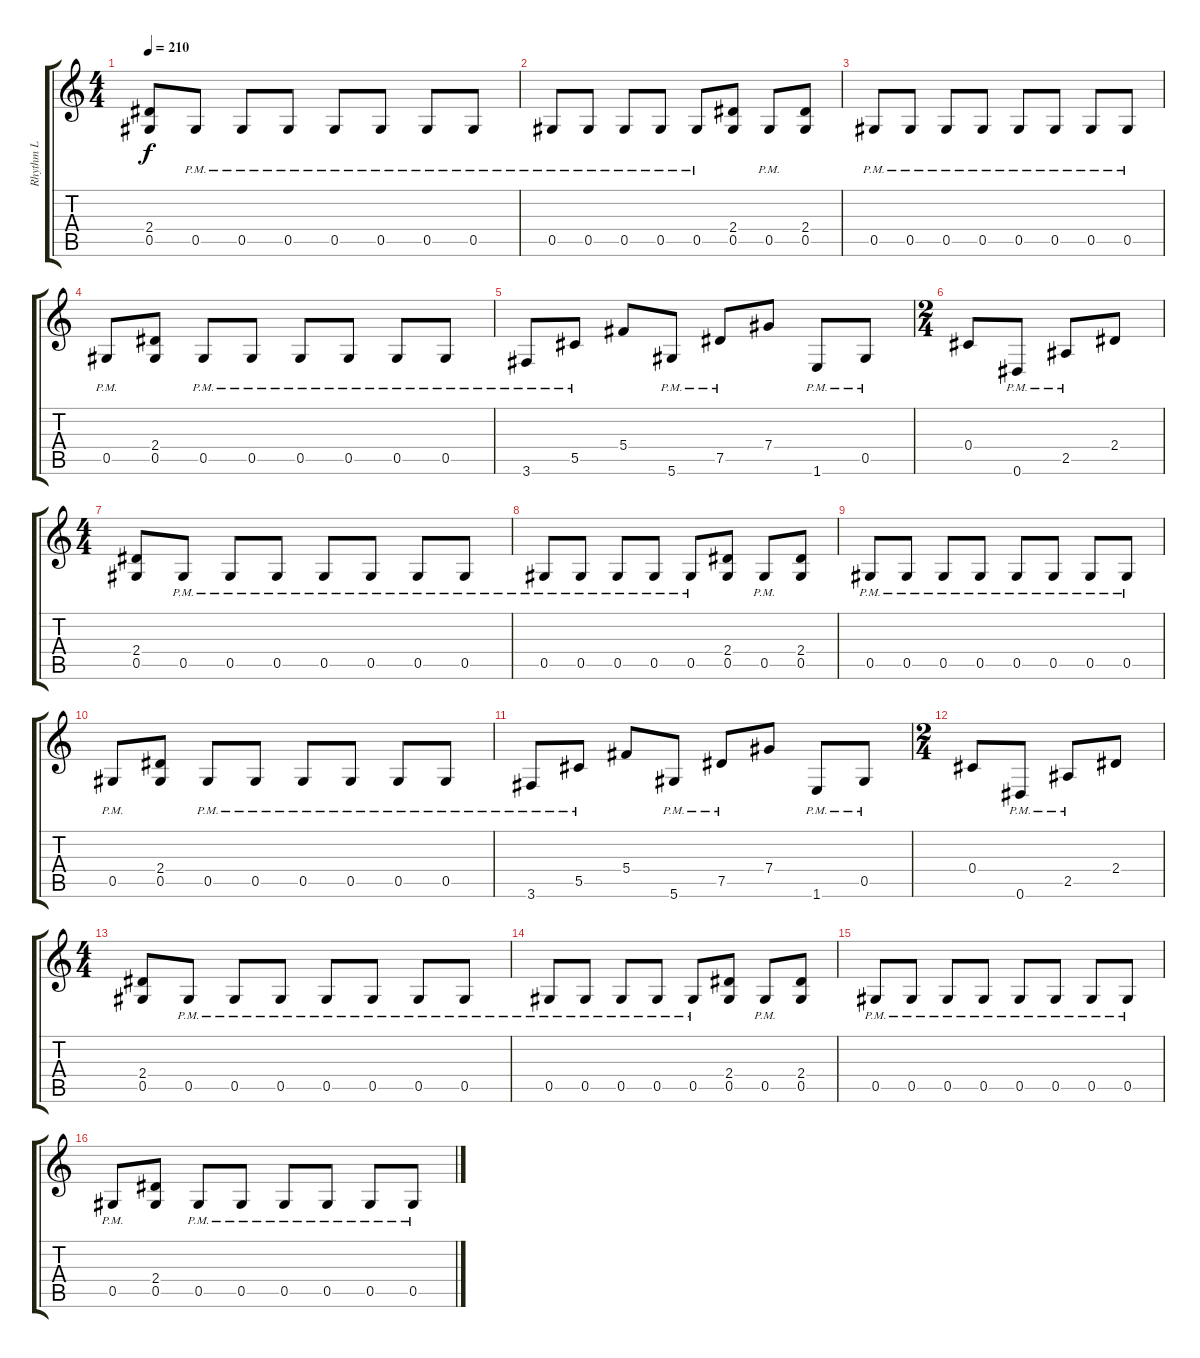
\track ("Rhythm L" "Rhythm L") {instrument distortionguitar}
\staff {score tabs}
\tuning (Eb4 Bb3 Gb3 Db3 Ab2 Eb2) {hide}
\ts (4 4)
\tempo 210
\clef g2
\ks c
(2.4 0.5).8{dy f} 0.5{pm}.8 0.5{pm}.8 0.5{pm}.8 0.5{pm}.8 0.5{pm}.8 0.5{pm}.8 0.5{pm}.8 |
0.5{pm}.8 0.5{pm}.8 0.5{pm}.8 0.5{pm}.8 0.5{pm}.8 (2.4 0.5).8 0.5{pm}.8 (2.4 0.5).8 |
0.5{pm}.8 0.5{pm}.8 0.5{pm}.8 0.5{pm}.8 0.5{pm}.8 0.5{pm}.8 0.5{pm}.8 0.5{pm}.8 |
0.5{pm}.8 (2.4 0.5).8 0.5{pm}.8 0.5{pm}.8 0.5{pm}.8 0.5{pm}.8 0.5{pm}.8 0.5{pm}.8 |
3.6{pm}.8 5.5{pm}.8 5.4.8 5.6{pm}.8 7.5{pm}.8 7.4.8 1.6{pm}.8 0.5{pm}.8 |
\ts (2 4)
0.4.8 0.6{pm}.8 2.5{pm}.8 2.4.8 |
\ts (4 4)
(2.4 0.5).8 0.5{pm}.8 0.5{pm}.8 0.5{pm}.8 0.5{pm}.8 0.5{pm}.8 0.5{pm}.8 0.5{pm}.8 |
0.5{pm}.8 0.5{pm}.8 0.5{pm}.8 0.5{pm}.8 0.5{pm}.8 (2.4 0.5).8 0.5{pm}.8 (2.4 0.5).8 |
0.5{pm}.8 0.5{pm}.8 0.5{pm}.8 0.5{pm}.8 0.5{pm}.8 0.5{pm}.8 0.5{pm}.8 0.5{pm}.8 |
0.5{pm}.8 (2.4 0.5).8 0.5{pm}.8 0.5{pm}.8 0.5{pm}.8 0.5{pm}.8 0.5{pm}.8 0.5{pm}.8 |
3.6{pm}.8 5.5{pm}.8 5.4.8 5.6{pm}.8 7.5{pm}.8 7.4.8 1.6{pm}.8 0.5{pm}.8 |
\ts (2 4)
0.4.8 0.6{pm}.8 2.5{pm}.8 2.4.8 |
\ts (4 4)
(2.4 0.5).8 0.5{pm}.8 0.5{pm}.8 0.5{pm}.8 0.5{pm}.8 0.5{pm}.8 0.5{pm}.8 0.5{pm}.8 |
0.5{pm}.8 0.5{pm}.8 0.5{pm}.8 0.5{pm}.8 0.5{pm}.8 (2.4 0.5).8 0.5{pm}.8 (2.4 0.5).8 |
0.5{pm}.8 0.5{pm}.8 0.5{pm}.8 0.5{pm}.8 0.5{pm}.8 0.5{pm}.8 0.5{pm}.8 0.5{pm}.8 |
0.5{pm}.8 (2.4 0.5).8 0.5{pm}.8 0.5{pm}.8 0.5{pm}.8 0.5{pm}.8 0.5{pm}.8 0.5{pm}.8
